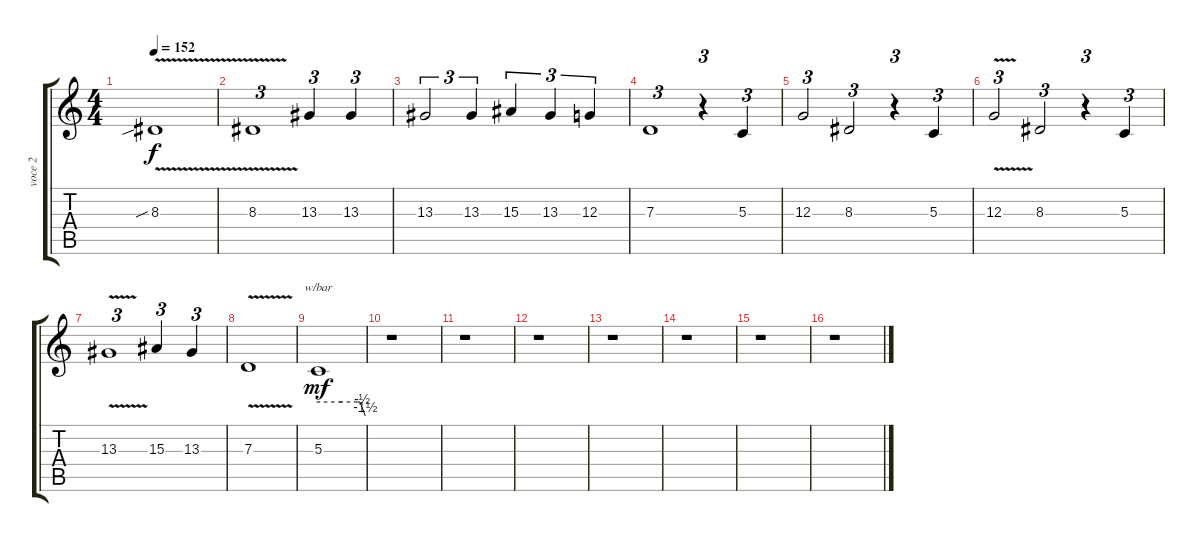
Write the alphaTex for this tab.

\track ("voce 2" "voce 2") {instrument recorder}
\staff {score tabs}
\tuning (E4 B3 G3 D3 A2 E2) {hide}
\ts (4 4)
\tempo 152
\clef g2
\ks c
8.3{v sib}.1{dy f} |
8.3{v}.1{tu (3 2)} 13.3.4{tu (3 2)} 13.3.4{tu (3 2)} |
13.3.2{tu (3 2)} 13.3.4{tu (3 2)} 15.3.4{tu (3 2)} 13.3.4{tu (3 2)} 12.3.4{tu (3 2)} |
7.3.1{tu (3 2)} r.4{tu (3 2)} 5.3.4{tu (3 2)} |
12.3.2{tu (3 2)} 8.3.2{tu (3 2)} r.4{tu (3 2)} 5.3.4{tu (3 2)} |
12.3{v}.2{tu (3 2)} 8.3.2{tu (3 2)} r.4{tu (3 2)} 5.3.4{tu (3 2)} |
13.3{v}.1{tu (3 2)} 15.3.4{tu (3 2)} 13.3.4{tu (3 2)} |
7.3{v}.1 |
5.3.1{tbe (custom default 0 0 30 0 50 0 53 0 56 -2 60 -6) dy mf} |
r.1 |
r.1 |
r.1 |
r.1 |
r.1 |
r.1 |
r.1
